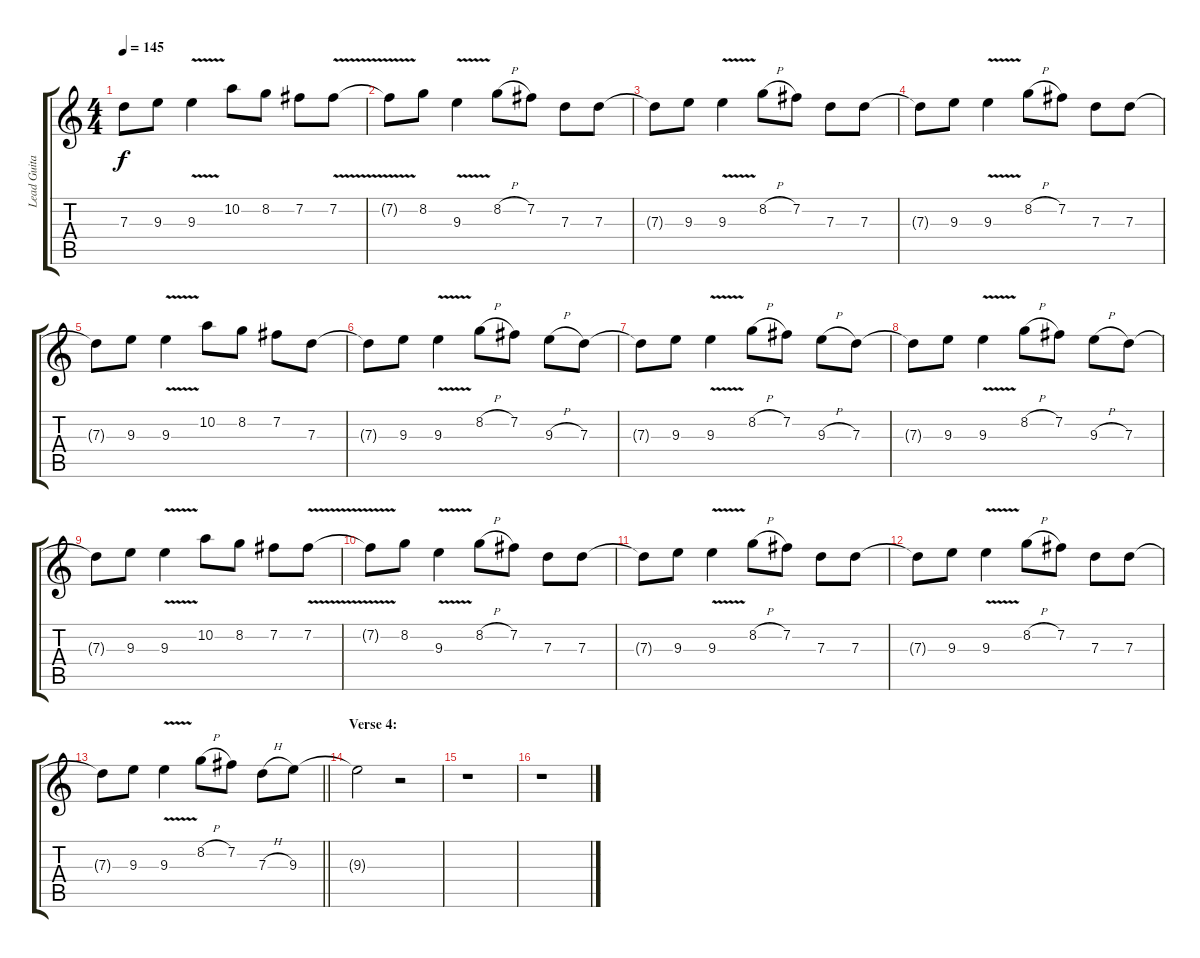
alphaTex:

\track ("Lead Guitar I" "Lead Guita") {instrument distortionguitar}
\staff {score tabs}
\tuning (E4 B3 G3 D3 A2 E2) {hide}
\ts (4 4)
\tempo 145
\clef g2
\ks c
7.3{t}.8{dy f} 9.3.8 9.3{v}.4 10.2.8 8.2.8 7.2.8 7.2{v}.8 |
7.2{t}.8 8.2.8 9.3{v}.4 8.2{h}.8 7.2.8 7.3.8 7.3.8 |
7.3{t}.8 9.3.8 9.3{v}.4 8.2{h}.8 7.2.8 7.3.8 7.3.8 |
7.3{t}.8 9.3.8 9.3{v}.4 8.2{h}.8 7.2.8 7.3.8 7.3.8 |
7.3{t}.8 9.3.8 9.3{v}.4 10.2.8 8.2.8 7.2.8 7.3.8 |
7.3{t}.8 9.3.8 9.3{v}.4 8.2{h}.8 7.2.8 9.3{h}.8 7.3.8 |
7.3{t}.8 9.3.8 9.3{v}.4 8.2{h}.8 7.2.8 9.3{h}.8 7.3.8 |
7.3{t}.8 9.3.8 9.3{v}.4 8.2{h}.8 7.2.8 9.3{h}.8 7.3.8 |
7.3{t}.8 9.3.8 9.3{v}.4 10.2.8 8.2.8 7.2.8 7.2{v}.8 |
7.2{t}.8 8.2.8 9.3{v}.4 8.2{h}.8 7.2.8 7.3.8 7.3.8 |
7.3{t}.8 9.3.8 9.3{v}.4 8.2{h}.8 7.2.8 7.3.8 7.3.8 |
7.3{t}.8 9.3.8 9.3{v}.4 8.2{h}.8 7.2.8 7.3.8 7.3.8 |
\barLineRight lightlight
7.3{t}.8 9.3.8 9.3{v}.4 8.2{h}.8 7.2.8 7.3{h}.8 9.3.8 |
\section ("" "Verse 4:")
9.3{t}.2 r.2 |
r.1 |
r.1
